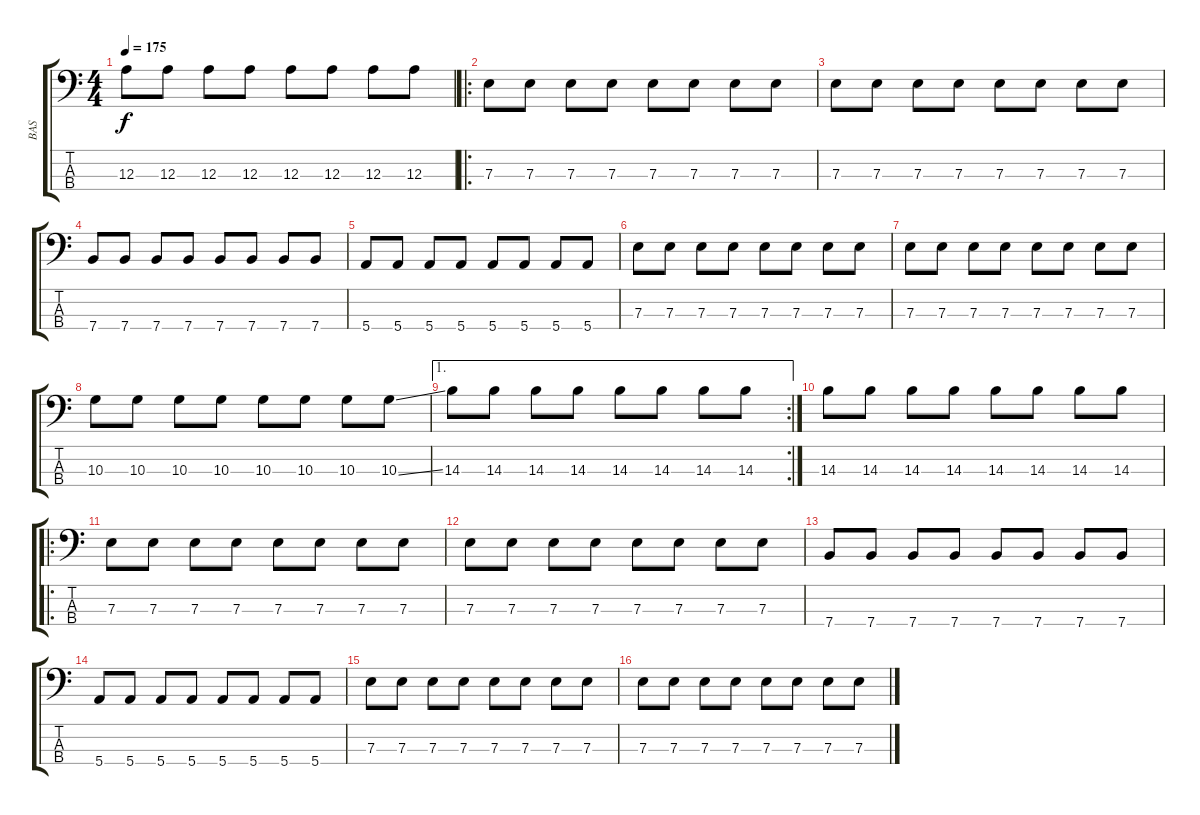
\track ("BAS" "BAS") {instrument electricbassfinger}
\staff {score tabs}
\tuning (G2 D2 A1 E1) {hide}
\ts (4 4)
\tempo 175
\clef f4
\ks c
12.3.8{dy f} 12.3.8 12.3.8 12.3.8 12.3.8 12.3.8 12.3.8 12.3.8 |
\ro
7.3.8 7.3.8 7.3.8 7.3.8 7.3.8 7.3.8 7.3.8 7.3.8 |
7.3.8 7.3.8 7.3.8 7.3.8 7.3.8 7.3.8 7.3.8 7.3.8 |
7.4.8 7.4.8 7.4.8 7.4.8 7.4.8 7.4.8 7.4.8 7.4.8 |
5.4.8 5.4.8 5.4.8 5.4.8 5.4.8 5.4.8 5.4.8 5.4.8 |
7.3.8 7.3.8 7.3.8 7.3.8 7.3.8 7.3.8 7.3.8 7.3.8 |
7.3.8 7.3.8 7.3.8 7.3.8 7.3.8 7.3.8 7.3.8 7.3.8 |
10.3.8 10.3.8 10.3.8 10.3.8 10.3.8 10.3.8 10.3.8 10.3{ss}.8 |
\ae 1
\rc 2
14.3.8 14.3.8 14.3.8 14.3.8 14.3.8 14.3.8 14.3.8 14.3.8 |
14.3.8 14.3.8 14.3.8 14.3.8 14.3.8 14.3.8 14.3.8 14.3.8 |
\ro
7.3.8 7.3.8 7.3.8 7.3.8 7.3.8 7.3.8 7.3.8 7.3.8 |
7.3.8 7.3.8 7.3.8 7.3.8 7.3.8 7.3.8 7.3.8 7.3.8 |
7.4.8 7.4.8 7.4.8 7.4.8 7.4.8 7.4.8 7.4.8 7.4.8 |
5.4.8 5.4.8 5.4.8 5.4.8 5.4.8 5.4.8 5.4.8 5.4.8 |
7.3.8 7.3.8 7.3.8 7.3.8 7.3.8 7.3.8 7.3.8 7.3.8 |
7.3.8 7.3.8 7.3.8 7.3.8 7.3.8 7.3.8 7.3.8 7.3.8
